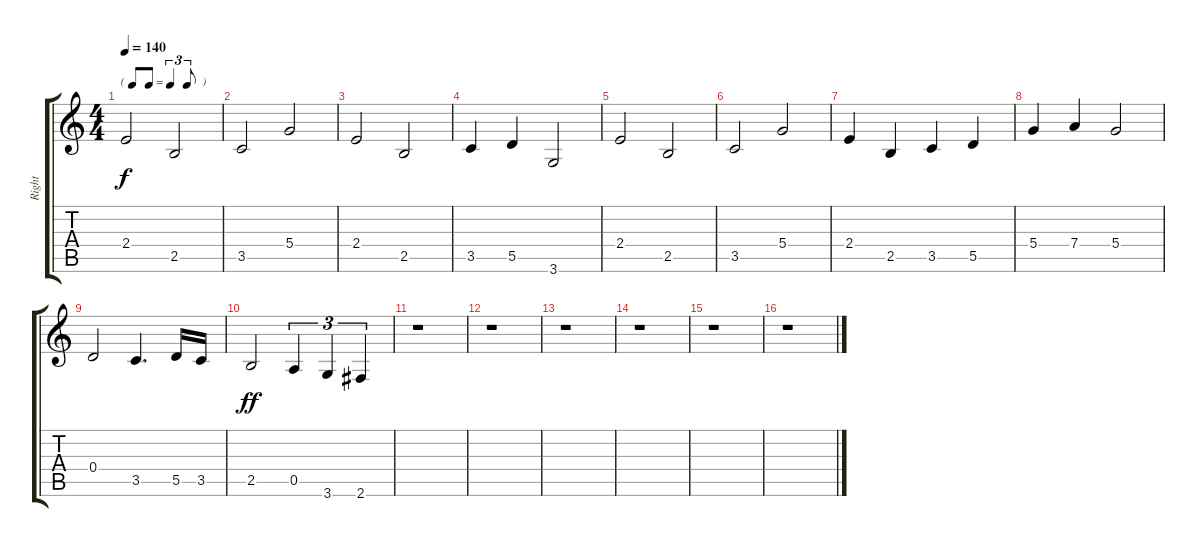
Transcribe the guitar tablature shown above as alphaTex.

\track ("Right" "Right") {instrument overdrivenguitar}
\staff {score tabs}
\tuning (E4 B3 G3 D3 A2 E2) {hide}
\ts (4 4)
\tf triplet8th
\tempo 140
\clef g2
\ks c
2.4.2{dy f instrument overdrivenguitar} 2.5.2 |
3.5.2 5.4.2 |
2.4.2 2.5.2 |
3.5.4 5.5.4 3.6.2 |
2.4.2 2.5.2 |
3.5.2 5.4.2 |
2.4.4 2.5.4 3.5.4 5.5.4 |
5.4.4 7.4.4 5.4.2 |
0.4.2 3.5.4{d} 5.5.16 3.5.16 |
2.5.2{dy ff} 0.5.4{tu (3 2)} 3.6.4{tu (3 2)} 2.6.4{tu (3 2)} |
r.1 |
r.1 |
r.1 |
r.1 |
r.1 |
r.1
